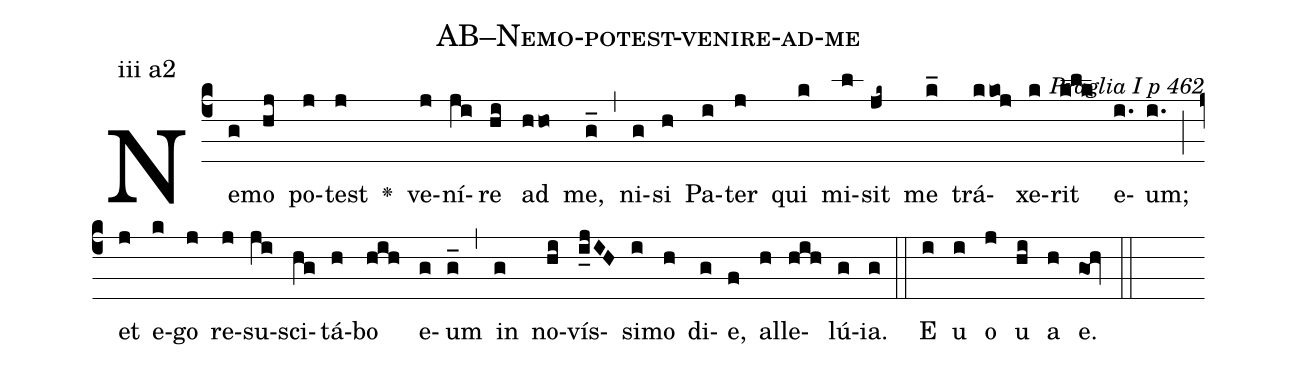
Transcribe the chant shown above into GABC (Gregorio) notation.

name: AB--Nemo-potest-venire-ad-me;
commentary: Praglia I p 462;
annotation: iii a2;
%%
(c4) Ne(g)mo(hj) po(j)test(j) <v>\greheightstar</v>() ve(j)ní(ji)re(hi) ad(hho) me,(g_) (,) ni(g)si(h) Pa(i)ter(j) qui(k) mi(l)sit(jk~) me(k_) trá(kkoj)xe(k)rit(klk) e(i.)um;(i.) (;) et(j) e(k)go(j) re(j)su(ji)sci(hg)tá(h)bo(hih) e(g)um(g_) (,) in(g) no(hi)vís(i_jIH)si(i)mo(h) di(g)e,(f) al(h)le(hih)lú(g)ia.(g) (::)
E(i) u(i) o(j) u(hi) a(h) e.(gOh) (::)
